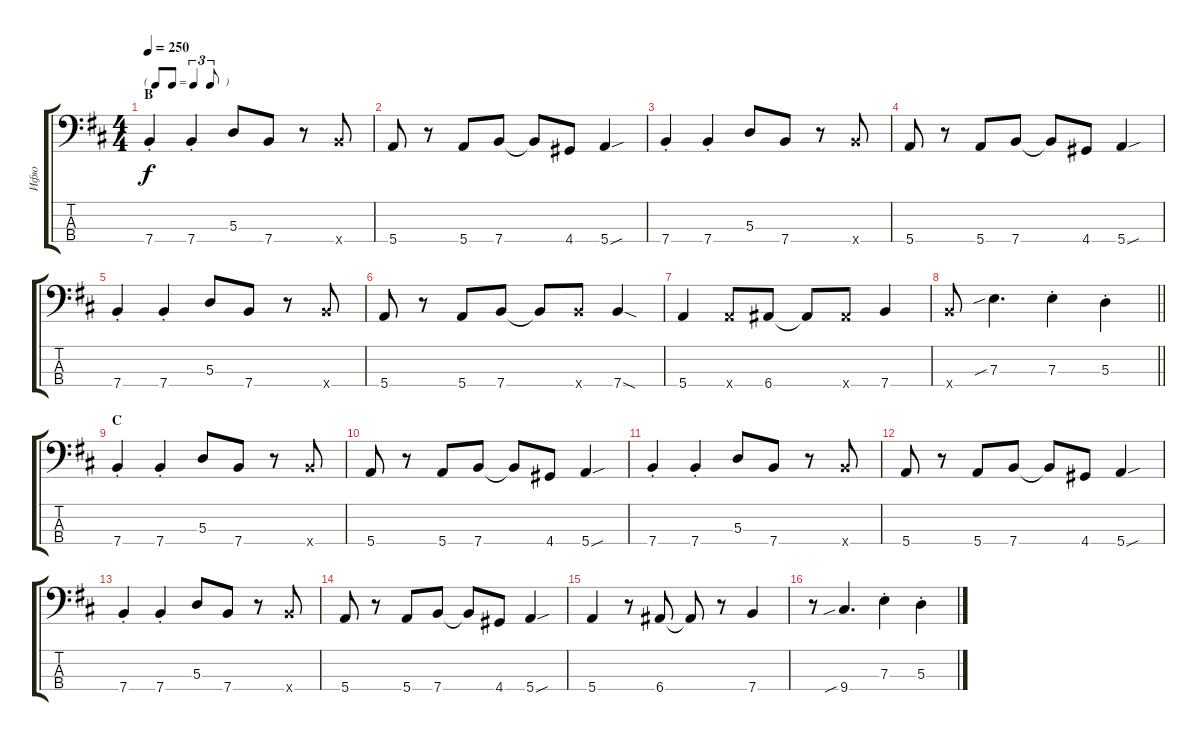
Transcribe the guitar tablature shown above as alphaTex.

\track ("Ифю" "Ифю") {instrument electricbassfinger}
\staff {score tabs}
\tuning (G2 D2 A1 E1) {hide}
\ts (4 4)
\tf triplet8th
\section ("" "B")
\tempo 250
\clef f4
\ks d
7.4{st}.4{dy f} 7.4{st}.4 5.3.8 7.4.8 r.8 7.4{x}.8 |
5.4.8 r.8 5.4.8 7.4.8 7.4{t}.8 4.4.8 5.4{sou}.4 |
7.4{st}.4 7.4{st}.4 5.3.8 7.4.8 r.8 7.4{x}.8 |
5.4.8 r.8 5.4.8 7.4.8 7.4{t}.8 4.4.8 5.4{sou}.4 |
7.4{st}.4 7.4{st}.4 5.3.8 7.4.8 r.8 7.4{x}.8 |
5.4.8 r.8 5.4.8 7.4.8 7.4{t}.8 7.4{x}.8 7.4{sod}.4 |
5.4.4 5.4{x}.8 6.4.8 6.4{t}.8 6.4{x}.8 7.4.4 |
\barLineRight lightlight
7.4{x}.8 7.3{sib}.4{d} 7.3{st}.4 5.3{st}.4 |
\section ("" "C")
7.4{st}.4 7.4{st}.4 5.3.8 7.4.8 r.8 7.4{x}.8 |
5.4.8 r.8 5.4.8 7.4.8 7.4{t}.8 4.4.8 5.4{sou}.4 |
7.4{st}.4 7.4{st}.4 5.3.8 7.4.8 r.8 7.4{x}.8 |
5.4.8 r.8 5.4.8 7.4.8 7.4{t}.8 4.4.8 5.4{sou}.4 |
7.4{st}.4 7.4{st}.4 5.3.8 7.4.8 r.8 7.4{x}.8 |
5.4.8 r.8 5.4.8 7.4.8 7.4{t}.8 4.4.8 5.4{sou}.4 |
5.4.4 r.8 6.4.8 6.4{t}.8 r.8 7.4.4 |
r.8 9.4{sib}.4{d} 7.3{st}.4 5.3{st}.4
